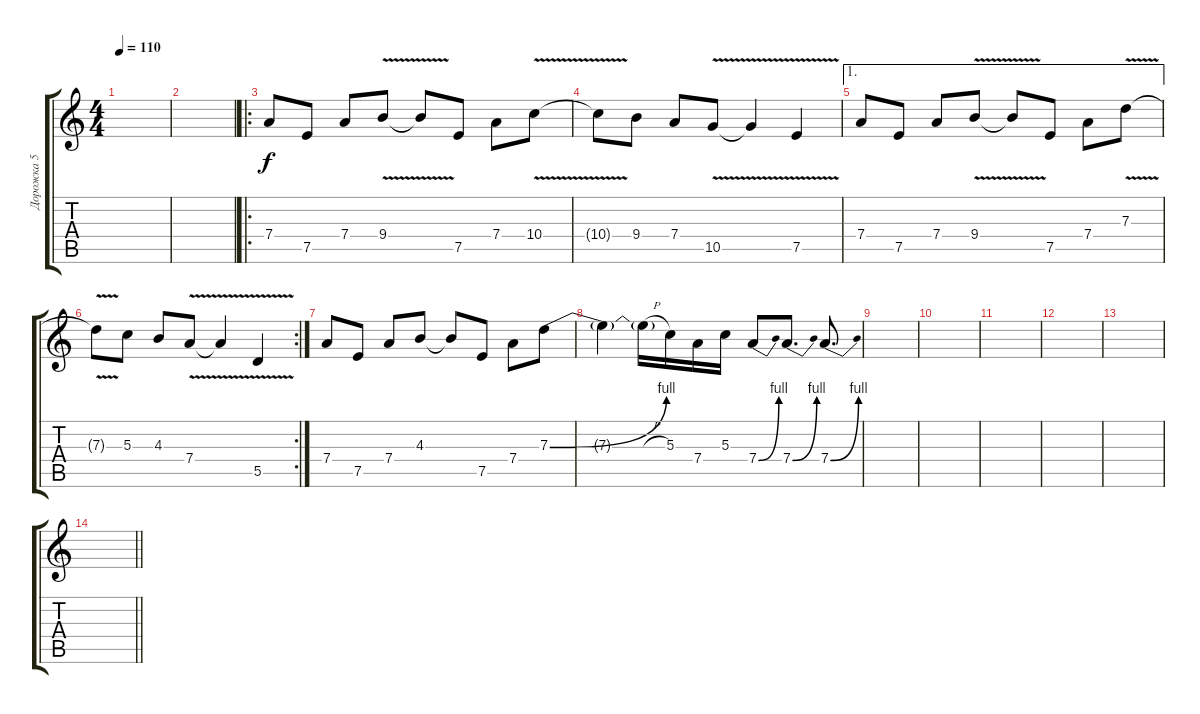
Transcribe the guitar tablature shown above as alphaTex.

\track ("Дорожка 5" "Дорожка 5") {instrument distortionguitar}
\staff {score tabs}
\tuning (E4 B3 G3 D3 A2 E2) {hide}
\ts (4 4)
\tempo 110
\clef g2
\ks c
|
|
\ro
7.4.8 7.5.8 7.4.8 9.4{v}.8 9.4{t}.8 7.5.8 7.4.8 10.4{v}.8 |
10.4{t}.8 9.4.8 7.4.8 10.5{v}.8 10.5{t}.4 7.5{v}.4 |
\ae 1
7.4.8 7.5.8 7.4.8 9.4{v}.8 9.4{t}.8 7.5.8 7.4.8 7.3{v}.8 |
\rc 2
7.3{t}.8 5.3.8 4.3.8 7.4{v}.8 7.4{t}.4 5.5{v}.4 |
7.4.8 7.5.8 7.4.8 4.3.8 4.3{t}.8 7.5.8 7.4.8 7.3{be (bend 0 0 60 4)}.8 |
7.3{t}.4 7.3{h t}.16 5.3.16 7.4.16 5.3.16 7.4{be (bend 0 0 60 4)}.8 7.4{be (bend 0 0 60 4)}.8{d} 7.4{be (bend 0 0 60 4)}.8{d} |
|
|
|
|
|
\barLineRight lightlight
